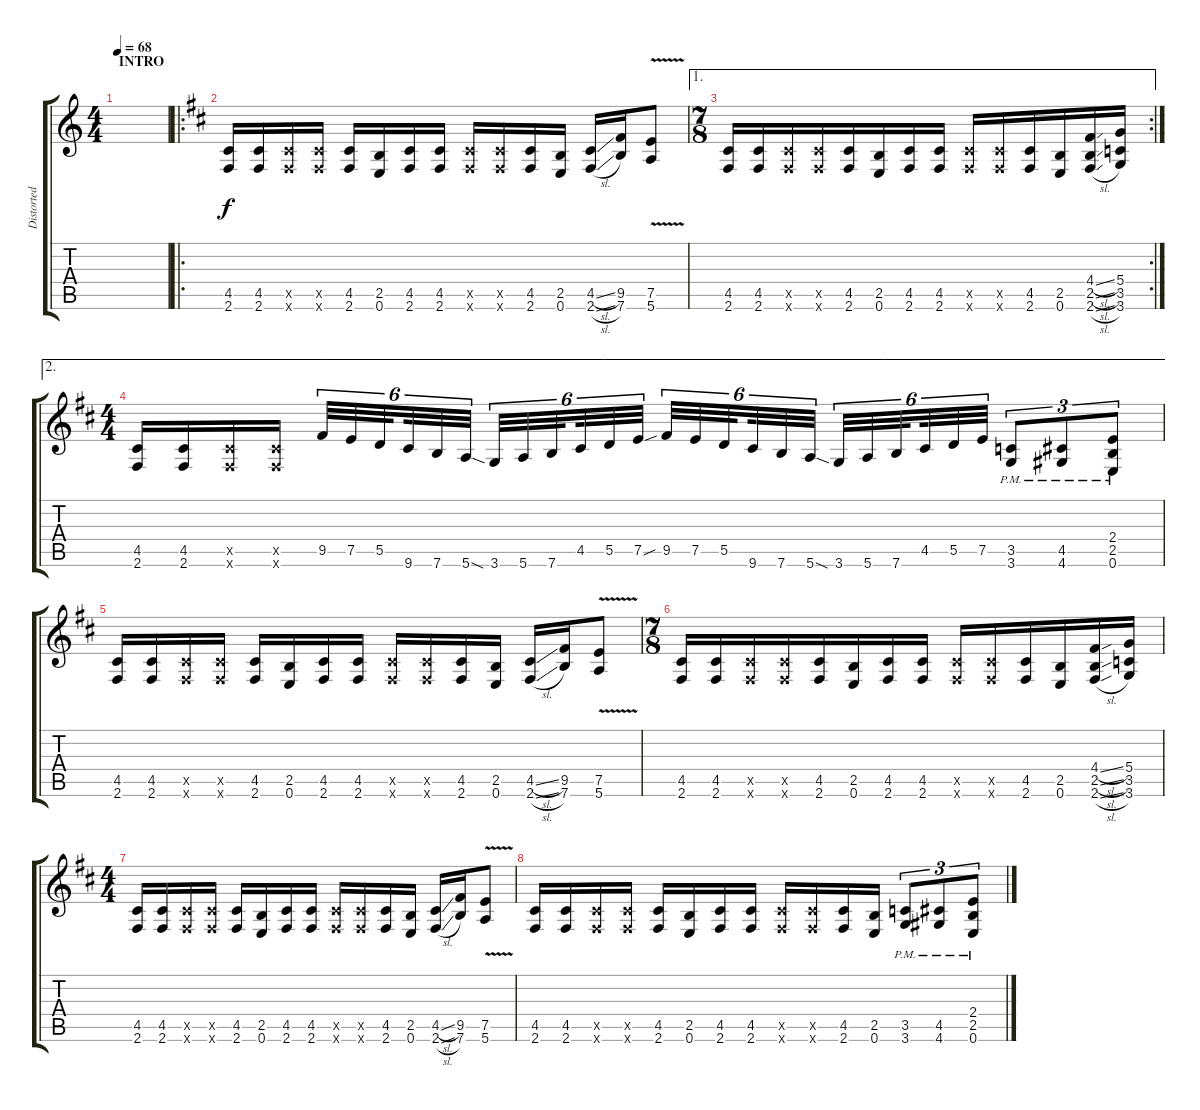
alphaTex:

\track ("Distorted [Left]" "Distorted ") {mute instrument overdrivenguitar}
\staff {score tabs}
\tuning (E4 B3 G3 D3 A2 E2) {hide}
\ts (4 4)
\section ("" "INTRO")
\tempo 68
\clef g2
\ks c
|
\ro
\ks d
(4.5 2.6).16 (4.5 2.6).16 (4.5{x} 2.6{x}).16 (4.5{x} 2.6{x}).16 (4.5 2.6).16 (2.5 0.6).16 (4.5 2.6).16 (4.5 2.6).16 (4.5{x} 2.6{x}).16 (4.5{x} 2.6{x}).16 (4.5 2.6).16 (2.5 0.6).16 (4.5{sl} 2.6{sl}).16 (9.5 7.6).16 (7.5{v} 5.6{v}).8 |
\ae 1
\rc 2
\ts (7 8)
(4.5 2.6).16 (4.5 2.6).16 (4.5{x} 2.6{x}).16 (4.5{x} 2.6{x}).16 (4.5 2.6).16 (2.5 0.6).16 (4.5 2.6).16 (4.5 2.6).16 (4.5{x} 2.6{x}).16 (4.5{x} 2.6{x}).16 (4.5 2.6).16 (2.5 0.6).16 (4.4{sl} 2.5{sl} 2.6{sl}).16 (5.4 3.5 3.6).16 |
\ae 2
\ts (4 4)
(4.5 2.6).16 (4.5 2.6).16 (4.5{x} 2.6{x}).16 (4.5{x} 2.6{x}).16 9.5.32{tu (6 4)} 7.5.32{tu (6 4)} 5.5.32{tu (6 4) beam splitsecondary} 9.6.32{tu (6 4)} 7.6.32{tu (6 4)} 5.6{sod}.32{tu (6 4) beam splitsecondary} 3.6.32{tu (6 4)} 5.6.32{tu (6 4)} 7.6.32{tu (6 4) beam splitsecondary} 4.5.32{tu (6 4)} 5.5.32{tu (6 4)} 7.5{sou}.32{tu (6 4)} 9.5.32{tu (6 4)} 7.5.32{tu (6 4)} 5.5.32{tu (6 4) beam splitsecondary} 9.6.32{tu (6 4)} 7.6.32{tu (6 4)} 5.6{sod}.32{tu (6 4) beam splitsecondary} 3.6.32{tu (6 4)} 5.6.32{tu (6 4)} 7.6.32{tu (6 4) beam splitsecondary} 4.5.32{tu (6 4)} 5.5.32{tu (6 4)} 7.5.32{tu (6 4)} (3.5{pm} 3.6{pm}).8{tu (3 2)} (4.5{pm} 4.6{pm}).8{tu (3 2)} (2.4{pm} 2.5{pm} 0.6{pm}).8{tu (3 2)} |
(4.5 2.6).16 (4.5 2.6).16 (4.5{x} 2.6{x}).16 (4.5{x} 2.6{x}).16 (4.5 2.6).16 (2.5 0.6).16 (4.5 2.6).16 (4.5 2.6).16 (4.5{x} 2.6{x}).16 (4.5{x} 2.6{x}).16 (4.5 2.6).16 (2.5 0.6).16 (4.5{sl} 2.6{sl}).16 (9.5 7.6).16 (7.5{v} 5.6{v}).8 |
\ts (7 8)
(4.5 2.6).16 (4.5 2.6).16 (4.5{x} 2.6{x}).16 (4.5{x} 2.6{x}).16 (4.5 2.6).16 (2.5 0.6).16 (4.5 2.6).16 (4.5 2.6).16 (4.5{x} 2.6{x}).16 (4.5{x} 2.6{x}).16 (4.5 2.6).16 (2.5 0.6).16 (4.4{sl} 2.5{sl} 2.6{sl}).16 (5.4 3.5 3.6).16 |
\ts (4 4)
(4.5 2.6).16 (4.5 2.6).16 (4.5{x} 2.6{x}).16 (4.5{x} 2.6{x}).16 (4.5 2.6).16 (2.5 0.6).16 (4.5 2.6).16 (4.5 2.6).16 (4.5{x} 2.6{x}).16 (4.5{x} 2.6{x}).16 (4.5 2.6).16 (2.5 0.6).16 (4.5{sl} 2.6{sl}).16 (9.5 7.6).16 (7.5{v} 5.6{v}).8 |
(4.5 2.6).16 (4.5 2.6).16 (4.5{x} 2.6{x}).16 (4.5{x} 2.6{x}).16 (4.5 2.6).16 (2.5 0.6).16 (4.5 2.6).16 (4.5 2.6).16 (4.5{x} 2.6{x}).16 (4.5{x} 2.6{x}).16 (4.5 2.6).16 (2.5 0.6).16 (3.5{pm} 3.6{pm}).8{tu (3 2)} (4.5{pm} 4.6{pm}).8{tu (3 2)} (2.4{pm} 2.5{pm} 0.6{pm}).8{tu (3 2)}
